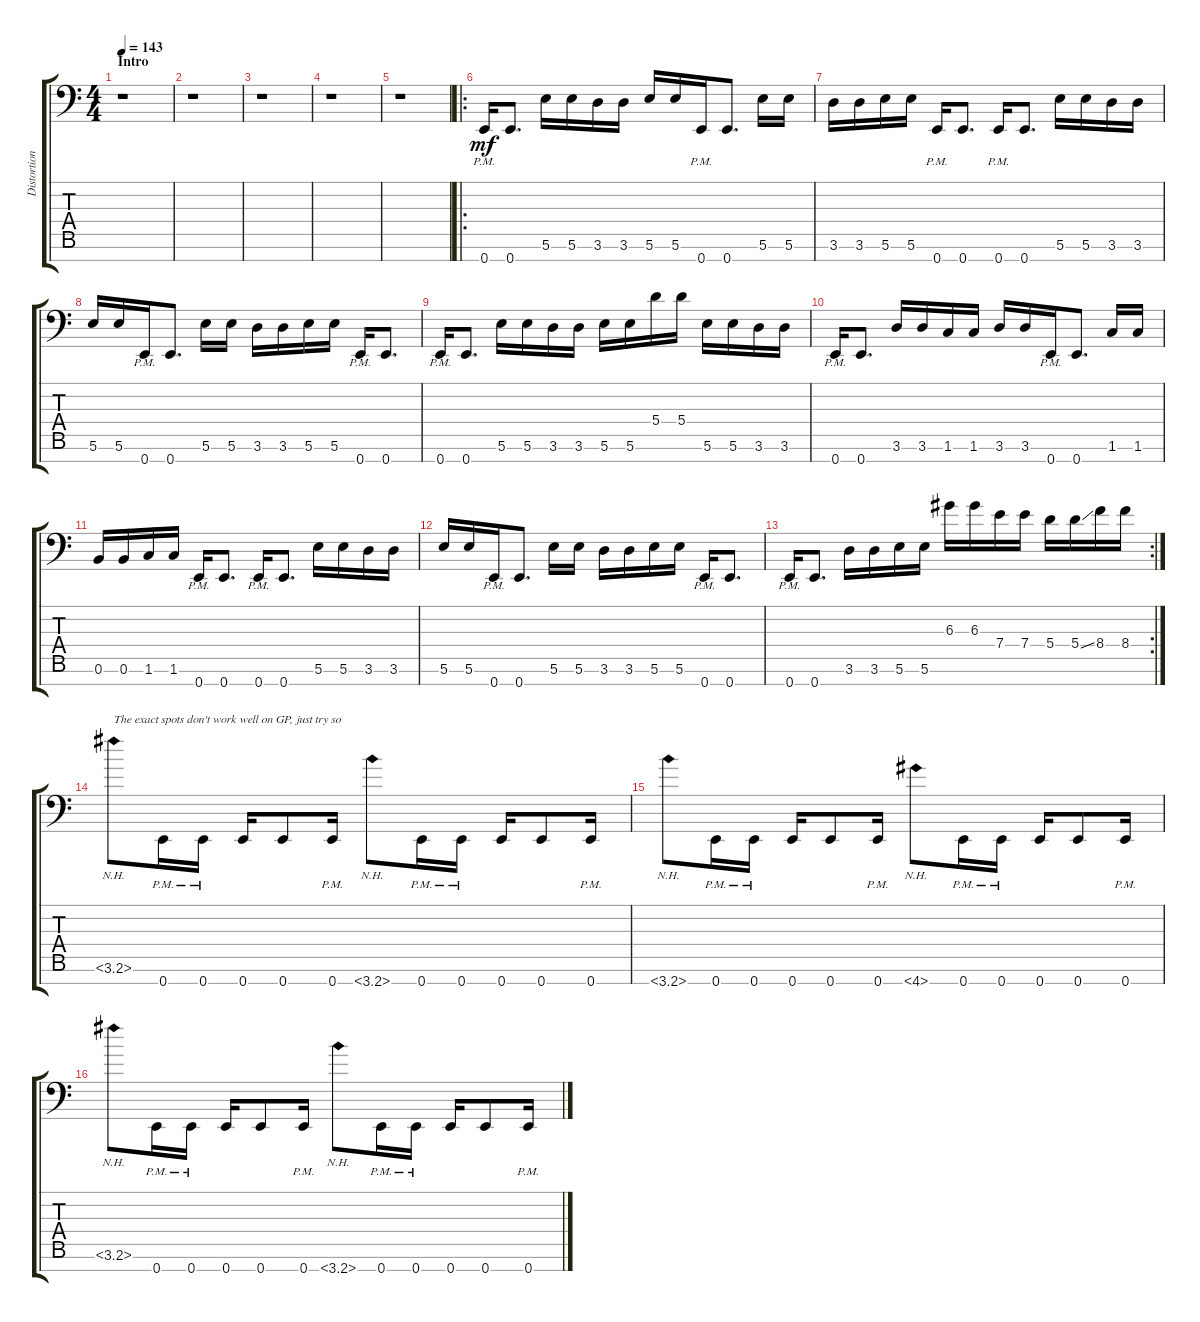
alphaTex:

\track ("Distortion Guitar" "Distortion") {instrument distortionguitar}
\staff {score tabs}
\tuning (B3 G3 D3 A2 E2 B1 E1) {hide}
\ts (4 4)
\section ("" "Intro")
\tempo 143
\clef f4
\ks c
r.1{dy mf instrument distortionguitar} |
r.1 |
r.1 |
r.1 |
r.1 |
\ro
0.7{pm}.16 0.7.8{d} 5.6.16 5.6.16 3.6.16 3.6.16 5.6.16 5.6.16 0.7{pm}.16 0.7.8{d} 5.6.16 5.6.16 |
3.6.16 3.6.16 5.6.16 5.6.16 0.7{pm}.16 0.7.8{d} 0.7{pm}.16 0.7.8{d} 5.6.16 5.6.16 3.6.16 3.6.16 |
5.6.16 5.6.16 0.7{pm}.16 0.7.8{d} 5.6.16 5.6.16 3.6.16 3.6.16 5.6.16 5.6.16 0.7{pm}.16 0.7.8{d} |
0.7{pm}.16 0.7.8{d} 5.6.16 5.6.16 3.6.16 3.6.16 5.6.16 5.6.16 5.4.16 5.4.16 5.6.16 5.6.16 3.6.16 3.6.16 |
0.7{pm}.16 0.7.8{d} 3.6.16 3.6.16 1.6.16 1.6.16 3.6.16 3.6.16 0.7{pm}.16 0.7.8{d} 1.6.16 1.6.16 |
0.6.16 0.6.16 1.6.16 1.6.16 0.7{pm}.16 0.7.8{d} 0.7{pm}.16 0.7.8{d} 5.6.16 5.6.16 3.6.16 3.6.16 |
5.6.16 5.6.16 0.7{pm}.16 0.7.8{d} 5.6.16 5.6.16 3.6.16 3.6.16 5.6.16 5.6.16 0.7{pm}.16 0.7.8{d} |
\rc 2
0.7{pm}.16 0.7.8{d} 3.6.16 3.6.16 5.6.16 5.6.16 6.3.16 6.3.16 7.4.16 7.4.16 5.4.16 5.4{ss}.16 8.4.16 8.4.16 |
3.6{nh}.8{txt "The exact spots don't work well on GP, just try so"} 0.7{pm}.16 0.7{pm}.16 0.7.16 0.7.8 0.7{pm}.16 3.7{nh}.8 0.7{pm}.16 0.7{pm}.16 0.7.16 0.7.8 0.7{pm}.16 |
3.7{nh}.8 0.7{pm}.16 0.7{pm}.16 0.7.16 0.7.8 0.7{pm}.16 4.7{nh}.8 0.7{pm}.16 0.7{pm}.16 0.7.16 0.7.8 0.7{pm}.16 |
3.6{nh}.8 0.7{pm}.16 0.7{pm}.16 0.7.16 0.7.8 0.7{pm}.16 3.7{nh}.8 0.7{pm}.16 0.7{pm}.16 0.7.16 0.7.8 0.7{pm}.16
